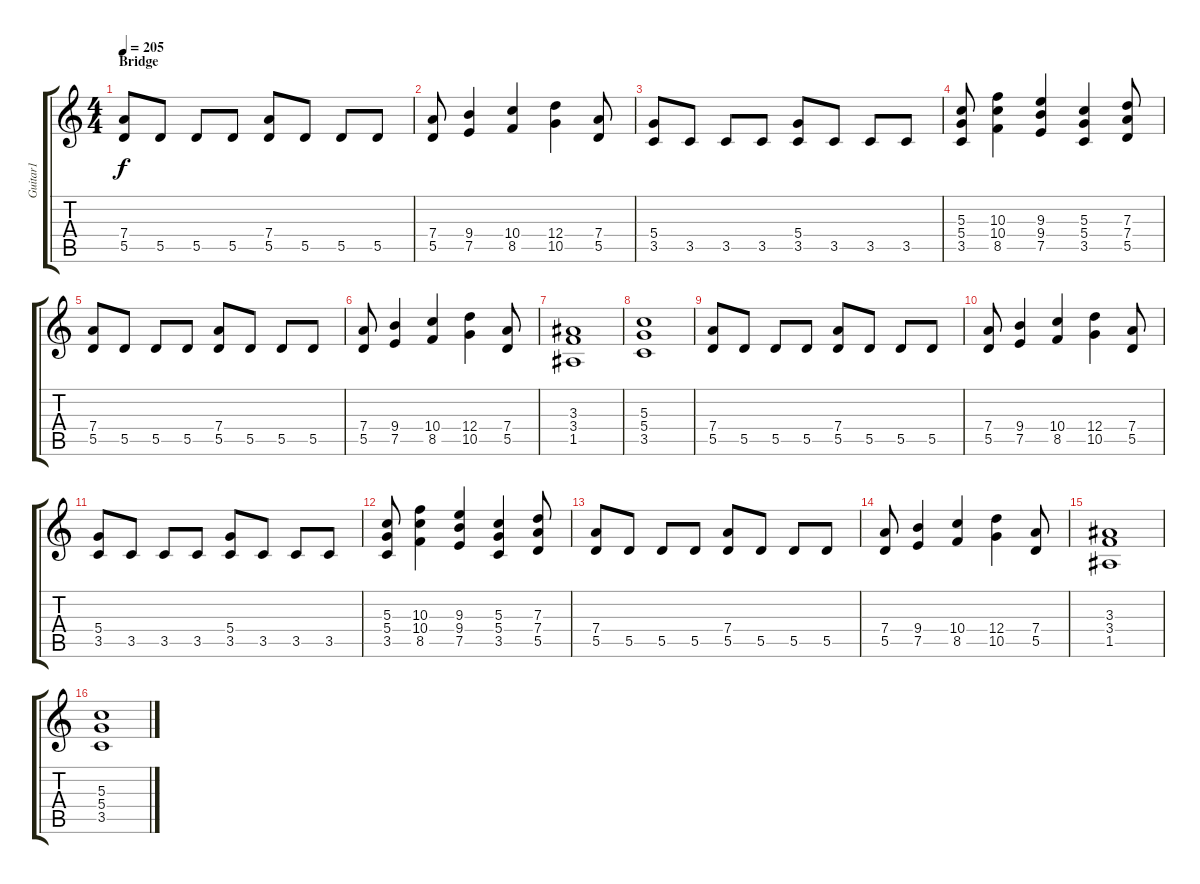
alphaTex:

\track ("Guitar1" "Guitar1") {instrument distortionguitar}
\staff {score tabs}
\tuning (E4 B3 G3 D3 A2 E2) {hide}
\ts (4 4)
\section ("" "Bridge")
\tempo 205
\clef g2
\ks c
(7.4 5.5).8{dy f} 5.5.8 5.5.8 5.5.8 (7.4 5.5).8 5.5.8 5.5.8 5.5.8 |
(7.4 5.5).8 (9.4 7.5).4 (10.4 8.5).4 (12.4 10.5).4 (7.4 5.5).8 |
(5.4 3.5).8 3.5.8 3.5.8 3.5.8 (5.4 3.5).8 3.5.8 3.5.8 3.5.8 |
(5.3 5.4 3.5).8 (10.3 10.4 8.5).4 (9.3 9.4 7.5).4 (5.3 5.4 3.5).4 (7.3 7.4 5.5).8 |
(7.4 5.5).8 5.5.8 5.5.8 5.5.8 (7.4 5.5).8 5.5.8 5.5.8 5.5.8 |
(7.4 5.5).8 (9.4 7.5).4 (10.4 8.5).4 (12.4 10.5).4 (7.4 5.5).8 |
(3.3 3.4 1.5).1 |
(5.3 5.4 3.5).1 |
(7.4 5.5).8 5.5.8 5.5.8 5.5.8 (7.4 5.5).8 5.5.8 5.5.8 5.5.8 |
(7.4 5.5).8 (9.4 7.5).4 (10.4 8.5).4 (12.4 10.5).4 (7.4 5.5).8 |
(5.4 3.5).8 3.5.8 3.5.8 3.5.8 (5.4 3.5).8 3.5.8 3.5.8 3.5.8 |
(5.3 5.4 3.5).8 (10.3 10.4 8.5).4 (9.3 9.4 7.5).4 (5.3 5.4 3.5).4 (7.3 7.4 5.5).8 |
(7.4 5.5).8 5.5.8 5.5.8 5.5.8 (7.4 5.5).8 5.5.8 5.5.8 5.5.8 |
(7.4 5.5).8 (9.4 7.5).4 (10.4 8.5).4 (12.4 10.5).4 (7.4 5.5).8 |
(3.3 3.4 1.5).1 |
(5.3 5.4 3.5).1
